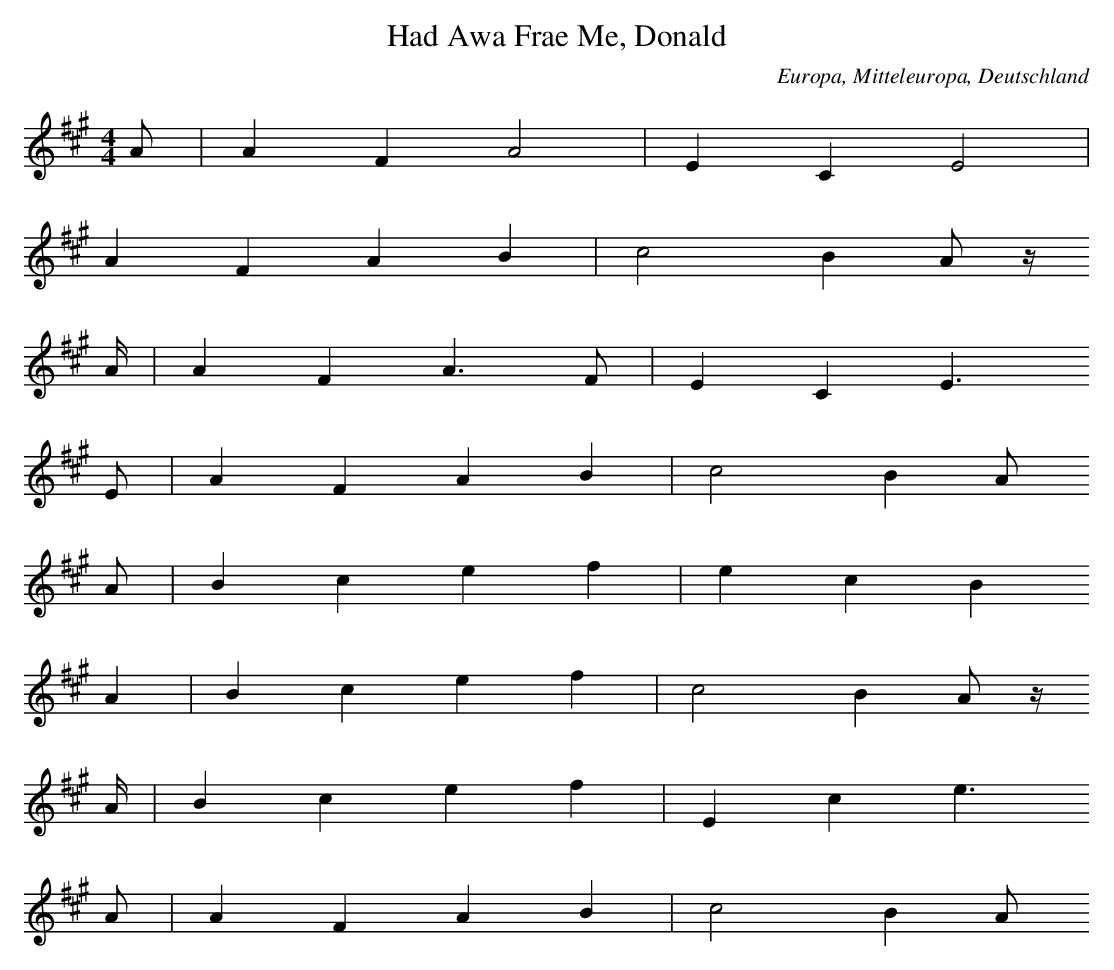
X:1
T: Had Awa Frae Me, Donald
O: Europa, Mitteleuropa, Deutschland
M: 4/4
L: 1/16
K: A
A2 | A4F4A8 | E4C4E8 |
A4F4A4B4 | c8B4A2z
A | A4F4A6F2 | E4C4E6
E2 | A4F4A4B4 | c8B4A2
A2 | B4c4e4f4 | e4c4B4
A4 | B4c4e4f4 | c8B4A2z
A | B4c4e4f4 | E4c4e6
A2 | A4F4A4B4 | c8B4A2
